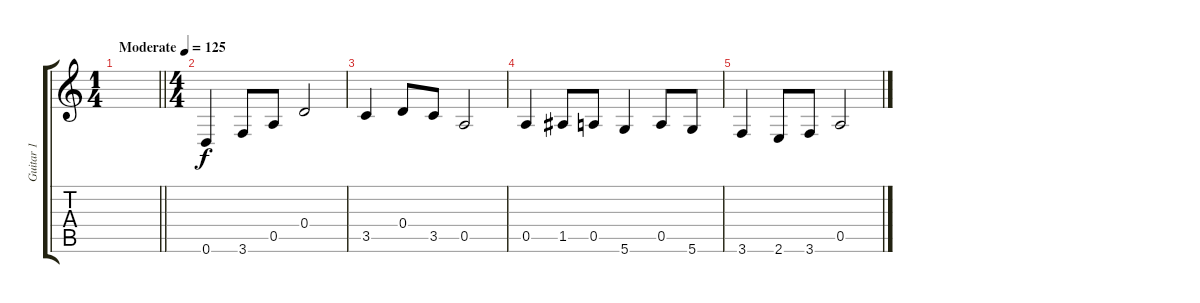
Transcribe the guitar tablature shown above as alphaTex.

\track ("Guitar 1" "Guitar 1") {instrument distortionguitar}
\staff {score tabs}
\tuning (E4 B3 G3 D3 A2 D2) {hide}
\ts (1 4)
\tempo (125 "Moderate")
\clef g2
\barLineRight lightlight
\ks c
|
\ts (4 4)
0.6.4 3.6.8 0.5.8 0.4.2 |
3.5.4 0.4.8 3.5.8 0.5.2 |
0.5.4 1.5.8 0.5.8 5.6.4 0.5.8 5.6.8 |
3.6.4 2.6.8 3.6.8 0.5.2
